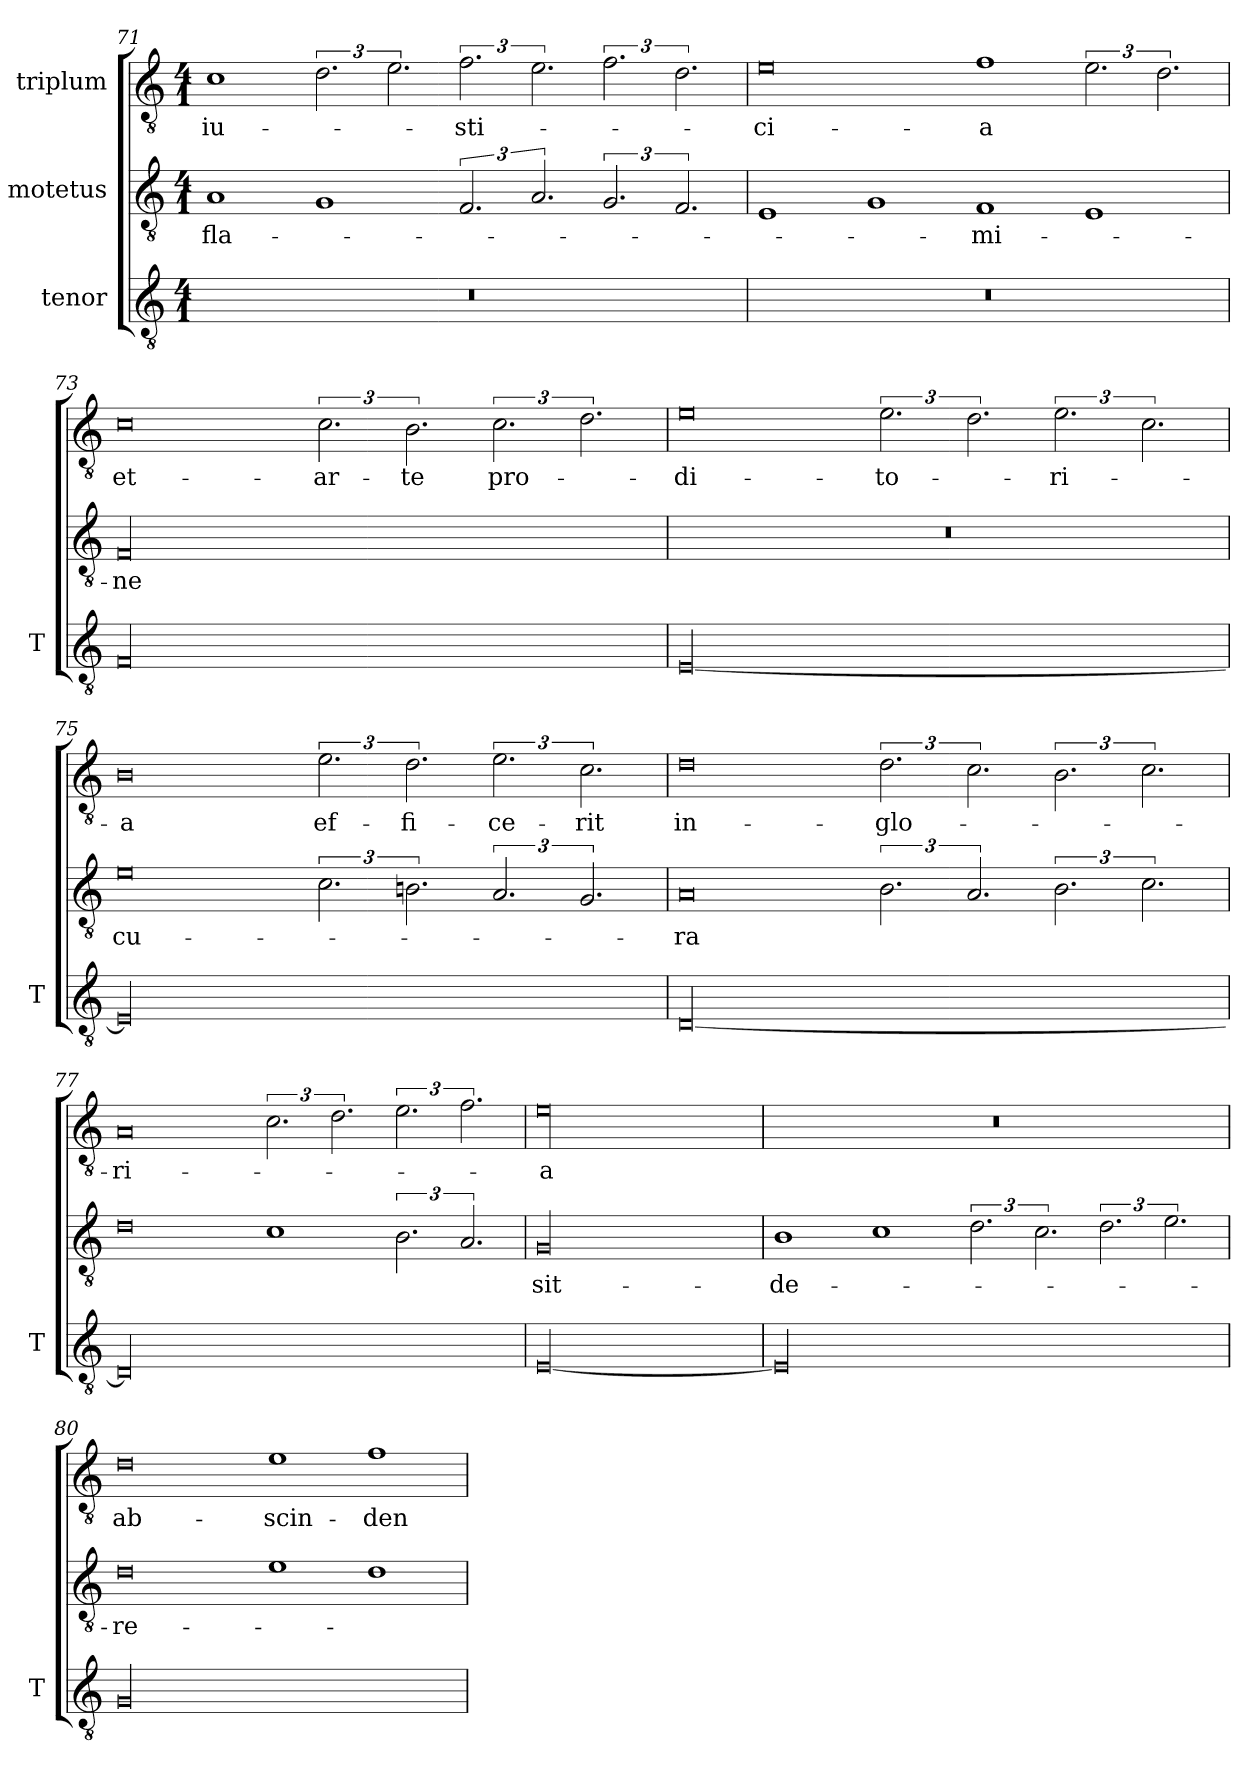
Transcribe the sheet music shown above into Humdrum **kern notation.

**kern	**kern	**text	**kern	**text
*part3	*part2	*part2	*part1	*part1
*staff3	*staff2	*staff2	*staff1	*staff1
*I"tenor	*I"motetus	*	*I"triplum	*
*I'T	*	*	*	*
!!LO:LB:g=z
*clefGv2	*clefGv2	*	*clefGv2	*
*k[]	*k[]	*	*k[]	*
*C:	*C:	*	*C:	*
*M4/1	*M4/1	*	*M4/1	*
=71	=71	=71	=71	=71
00r	1A/	fla-	1c\	iu-
.	1G/	.	3.d\	.
.	.	.	3.e\	.
.	3.F/	.	3.f\	-sti-
.	3.A/	.	3.e\	.
.	3.G/	.	3.f\	.
.	3.F/	.	3.d\	.
=72	=72	=72	=72	=72
00r	1E/	.	0e\	-ci-
.	1G/	.	.	.
.	1F/	-mi-	1f\	-a
.	1E/	.	3.e\	.
.	.	.	3.d\	.
=73	=73	=73	=73	=73
00F/	00F/	-ne	0c\	et-
.	.	.	3.c\	ar-
.	.	.	3.B\	-te
.	.	.	3.c\	pro-
.	.	.	3.d\	.
=74	=74	=74	=74	=74
[00E/	00r	.	0e\	-di-
.	.	.	3.e\	-to-
.	.	.	3.d\	.
.	.	.	3.e\	-ri-
.	.	.	3.c\	.
!!LO:LB:g=z
=75	=75	=75	=75	=75
00E/]	0e\	cu-	0B\	-a
.	3.c\	.	3.e\	ef-
.	3.Bn\	.	3.d\	-fi-
.	3.A/	.	3.e\	-ce-
.	3.G/	.	3.c\	-rit
=76	=76	=76	=76	=76
[00D/	0A/	-ra	0d\	in-
.	3.B\	.	3.d\	-glo-
.	3.A/	.	3.c\	.
.	3.B\	.	3.B\	.
.	3.c\	.	3.c\	.
=77	=77	=77	=77	=77
00D/]	0d\	.	0A/	-ri-
.	1c\	.	3.c\	.
.	.	.	3.d\	.
.	3.B\	.	3.e\	.
.	3.A/	.	3.f\	.
=78	=78	=78	=78	=78
[00E/	00G/	sit-	00e\	-a
!!LO:PB:g=z
=79	=79	=79	=79	=79
00E/]	1B\	de-	00r	.
.	1c\	.	.	.
.	3.d\	.	.	.
.	3.c\	.	.	.
.	3.d\	.	.	.
.	3.e\	.	.	.
=80	=80	=80	=80	=80
00G/	0d\	re-	0d\	ab-
.	1e\	.	1e\	scin-
.	1d\	.	1f\	-den-
=	=	=	=	=
*-	*-	*-	*-	*-
